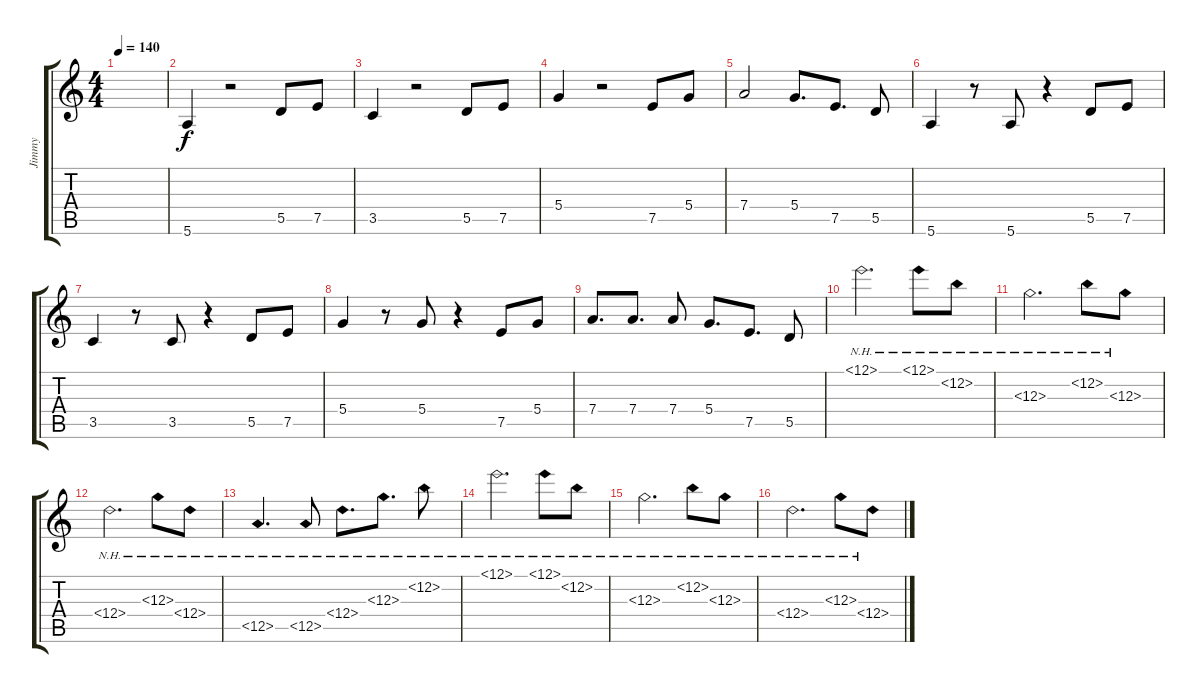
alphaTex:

\track ("Jimmy" "Jimmy") {instrument electricguitarclean}
\staff {score tabs}
\tuning (E4 B3 G3 D3 A2 E2) {hide}
\ts (4 4)
\tempo 140
\clef g2
\ks c
|
5.6.4 r.2 5.5.8 7.5.8 |
3.5.4 r.2 5.5.8 7.5.8 |
5.4.4 r.2 7.5.8 5.4.8 |
7.4.2 5.4.8{d} 7.5.8{d} 5.5.8 |
5.6.4 r.8 5.6.8 r.4 5.5.8 7.5.8 |
3.5.4 r.8 3.5.8 r.4 5.5.8 7.5.8 |
5.4.4 r.8 5.4.8 r.4 7.5.8 5.4.8 |
7.4.8{d} 7.4.8{d} 7.4.8 5.4.8{d} 7.5.8{d} 5.5.8 |
12.1{nh}.2{d} 12.1{nh}.8 12.2{nh}.8 |
12.3{nh}.2{d} 12.2{nh}.8 12.3{nh}.8 |
12.4{nh}.2{d} 12.3{nh}.8 12.4{nh}.8 |
12.5{nh}.4{d} 12.5{nh}.8 12.4{nh}.8{d} 12.3{nh}.8{d} 12.2{nh}.8 |
12.1{nh}.2{d} 12.1{nh}.8 12.2{nh}.8 |
12.3{nh}.2{d} 12.2{nh}.8 12.3{nh}.8 |
12.4{nh}.2{d} 12.3{nh}.8 12.4{nh}.8
